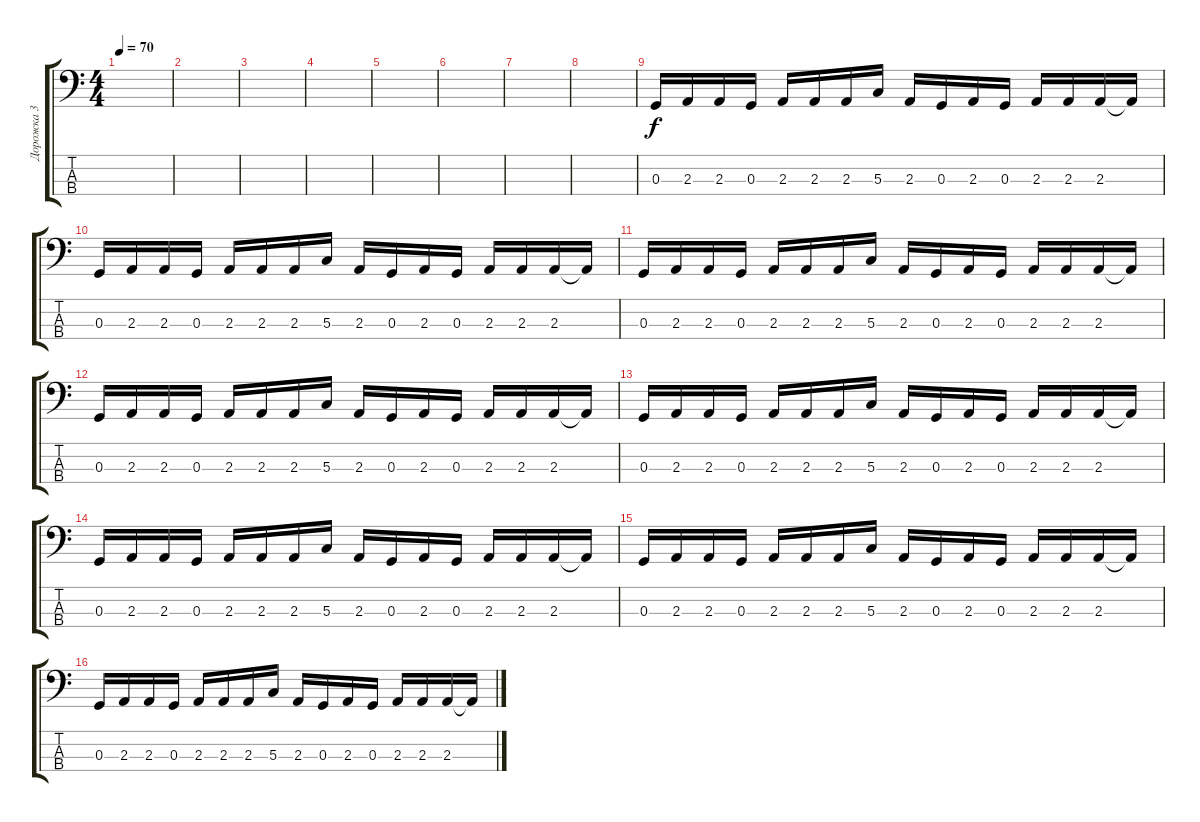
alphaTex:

\track ("Дорожка 3" "Дорожка 3") {instrument electricbassfinger}
\staff {score tabs}
\tuning (F2 C2 G1 D1) {hide}
\ts (4 4)
\tempo 70
\clef f4
\ks c
|
|
|
|
|
|
|
|
0.3.16 2.3.16 2.3.16 0.3.16 2.3.16 2.3.16 2.3.16 5.3.16 2.3.16 0.3.16 2.3.16 0.3.16 2.3.16 2.3.16 2.3.16 2.3{t}.16 |
0.3.16 2.3.16 2.3.16 0.3.16 2.3.16 2.3.16 2.3.16 5.3.16 2.3.16 0.3.16 2.3.16 0.3.16 2.3.16 2.3.16 2.3.16 2.3{t}.16 |
0.3.16 2.3.16 2.3.16 0.3.16 2.3.16 2.3.16 2.3.16 5.3.16 2.3.16 0.3.16 2.3.16 0.3.16 2.3.16 2.3.16 2.3.16 2.3{t}.16 |
0.3.16 2.3.16 2.3.16 0.3.16 2.3.16 2.3.16 2.3.16 5.3.16 2.3.16 0.3.16 2.3.16 0.3.16 2.3.16 2.3.16 2.3.16 2.3{t}.16 |
0.3.16 2.3.16 2.3.16 0.3.16 2.3.16 2.3.16 2.3.16 5.3.16 2.3.16 0.3.16 2.3.16 0.3.16 2.3.16 2.3.16 2.3.16 2.3{t}.16 |
0.3.16 2.3.16 2.3.16 0.3.16 2.3.16 2.3.16 2.3.16 5.3.16 2.3.16 0.3.16 2.3.16 0.3.16 2.3.16 2.3.16 2.3.16 2.3{t}.16 |
0.3.16 2.3.16 2.3.16 0.3.16 2.3.16 2.3.16 2.3.16 5.3.16 2.3.16 0.3.16 2.3.16 0.3.16 2.3.16 2.3.16 2.3.16 2.3{t}.16 |
0.3.16 2.3.16 2.3.16 0.3.16 2.3.16 2.3.16 2.3.16 5.3.16 2.3.16 0.3.16 2.3.16 0.3.16 2.3.16 2.3.16 2.3.16 2.3{t}.16
